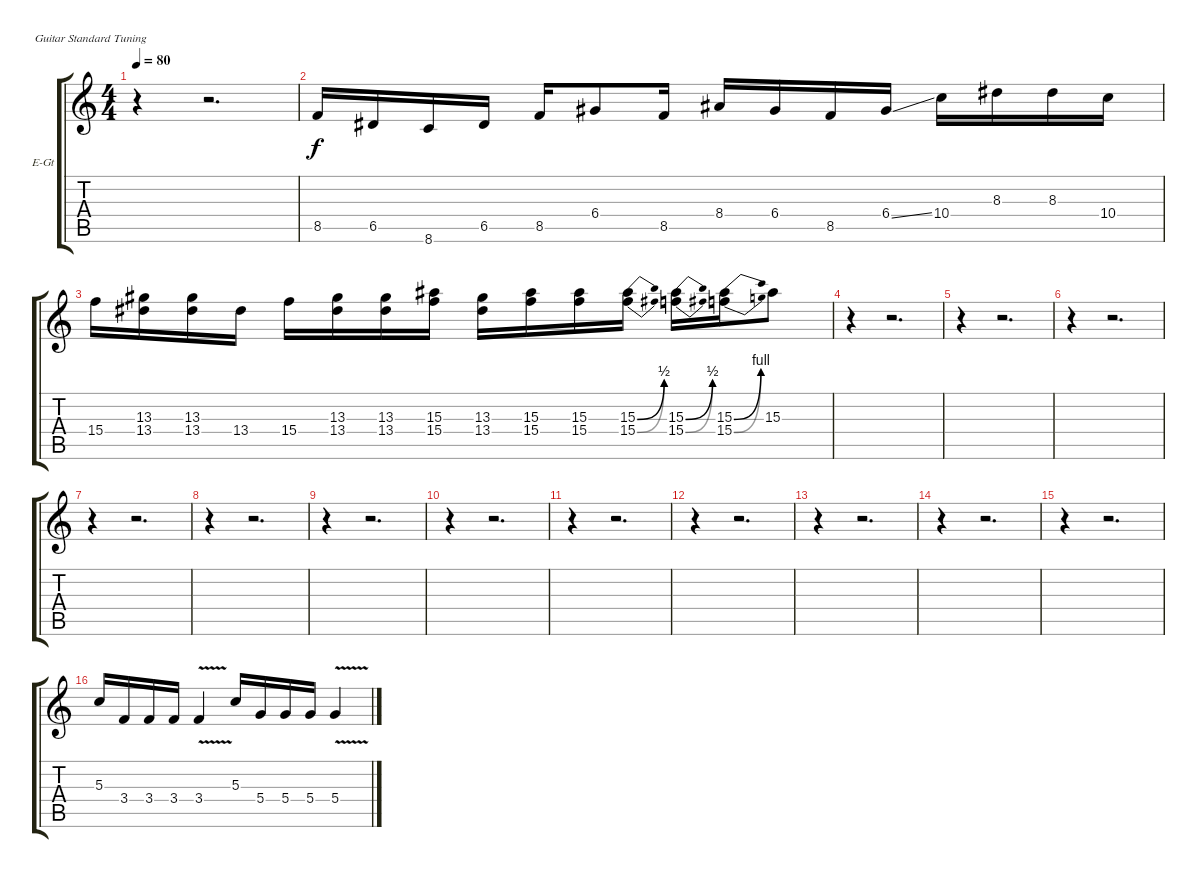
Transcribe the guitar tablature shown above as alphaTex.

\bracketExtendMode groupsimilarinstruments
\firstSystemTrackNameOrientation horizontal
\otherSystemsTrackNameOrientation horizontal
\track ("Guitar 1 (dist)" "E-Gt") {instrument distortionguitar}
\staff {score tabs}
\tuning (E4 B3 G3 D3 A2 E2)
\ts (4 4)
\tempo 80
\clef g2
\ks c
r.4{dy f} r.2{d} |
8.5.16 6.5.16 8.6.16 6.5.16 8.5.16 6.4.8 8.5.16 8.4.16 6.4.16 8.5.16 6.4{ss}.16 10.4.16 8.3.16 8.3.16 10.4.16 |
15.4.16 (13.3 13.4).16 (13.3 13.4).16 13.4.16 15.4.16 (13.3 13.4).16 (13.3 13.4).16 (15.3 15.4).16 (13.3 13.4).16 (15.3 15.4).16 (15.3 15.4).16 (15.3{be (bend 0 0 60 2)} 15.4{be (bend 0 0 60 2)}).16 (15.3{be (bend 0 0 60 2)} 15.4{be (bend 0 0 60 2)}).16 (15.3{be (bend 0 0 60 4)} 15.4{be (bend 0 0 60 4)}).16 15.3.8 |
r.4 r.2{d} |
r.4 r.2{d} |
r.4 r.2{d} |
r.4 r.2{d} |
r.4 r.2{d} |
r.4 r.2{d} |
r.4 r.2{d} |
r.4 r.2{d} |
r.4 r.2{d} |
r.4 r.2{d} |
r.4 r.2{d} |
r.4 r.2{d} |
5.3.16 3.4.16 3.4.16 3.4.16 3.4{v}.4 5.3.16 5.4.16 5.4.16 5.4.16 5.4{v}.4
